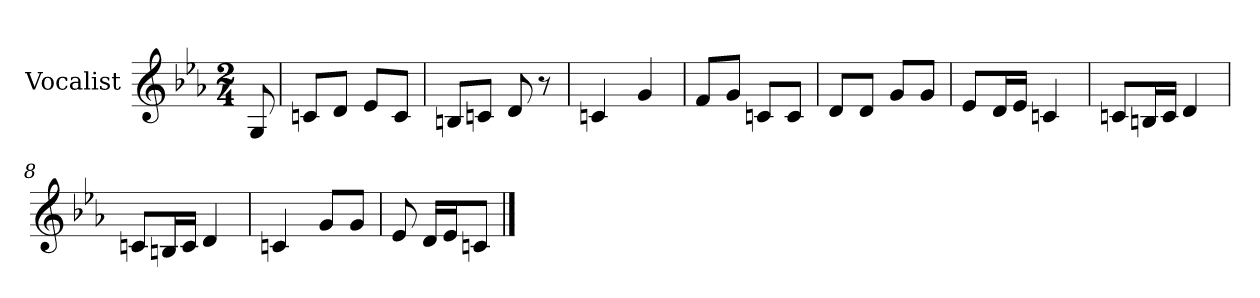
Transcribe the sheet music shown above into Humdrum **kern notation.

**kern
*part1
*staff1
*I"Vocalist
*k[b-e-a-]
*c:
*M2/4
=
8G
=1
8cnL
8dJ
8e-L
8cJ
=2
8BL
8cnJ
8d
8r
=3
4cn
4g
=4
8fL
8gJ
8cnL
8cJ
=5
8dL
8dJ
8gL
8gJ
=6
8e-L
16dL
16e-JJ
4cn
=7
8cnL
16BL
16cJJ
4d
=8
8cnL
16BL
16cJJ
4d
=9
4cn
8gL
8gJ
=10
8e-
16dLL
16e-J
8cnJ
==
*-
